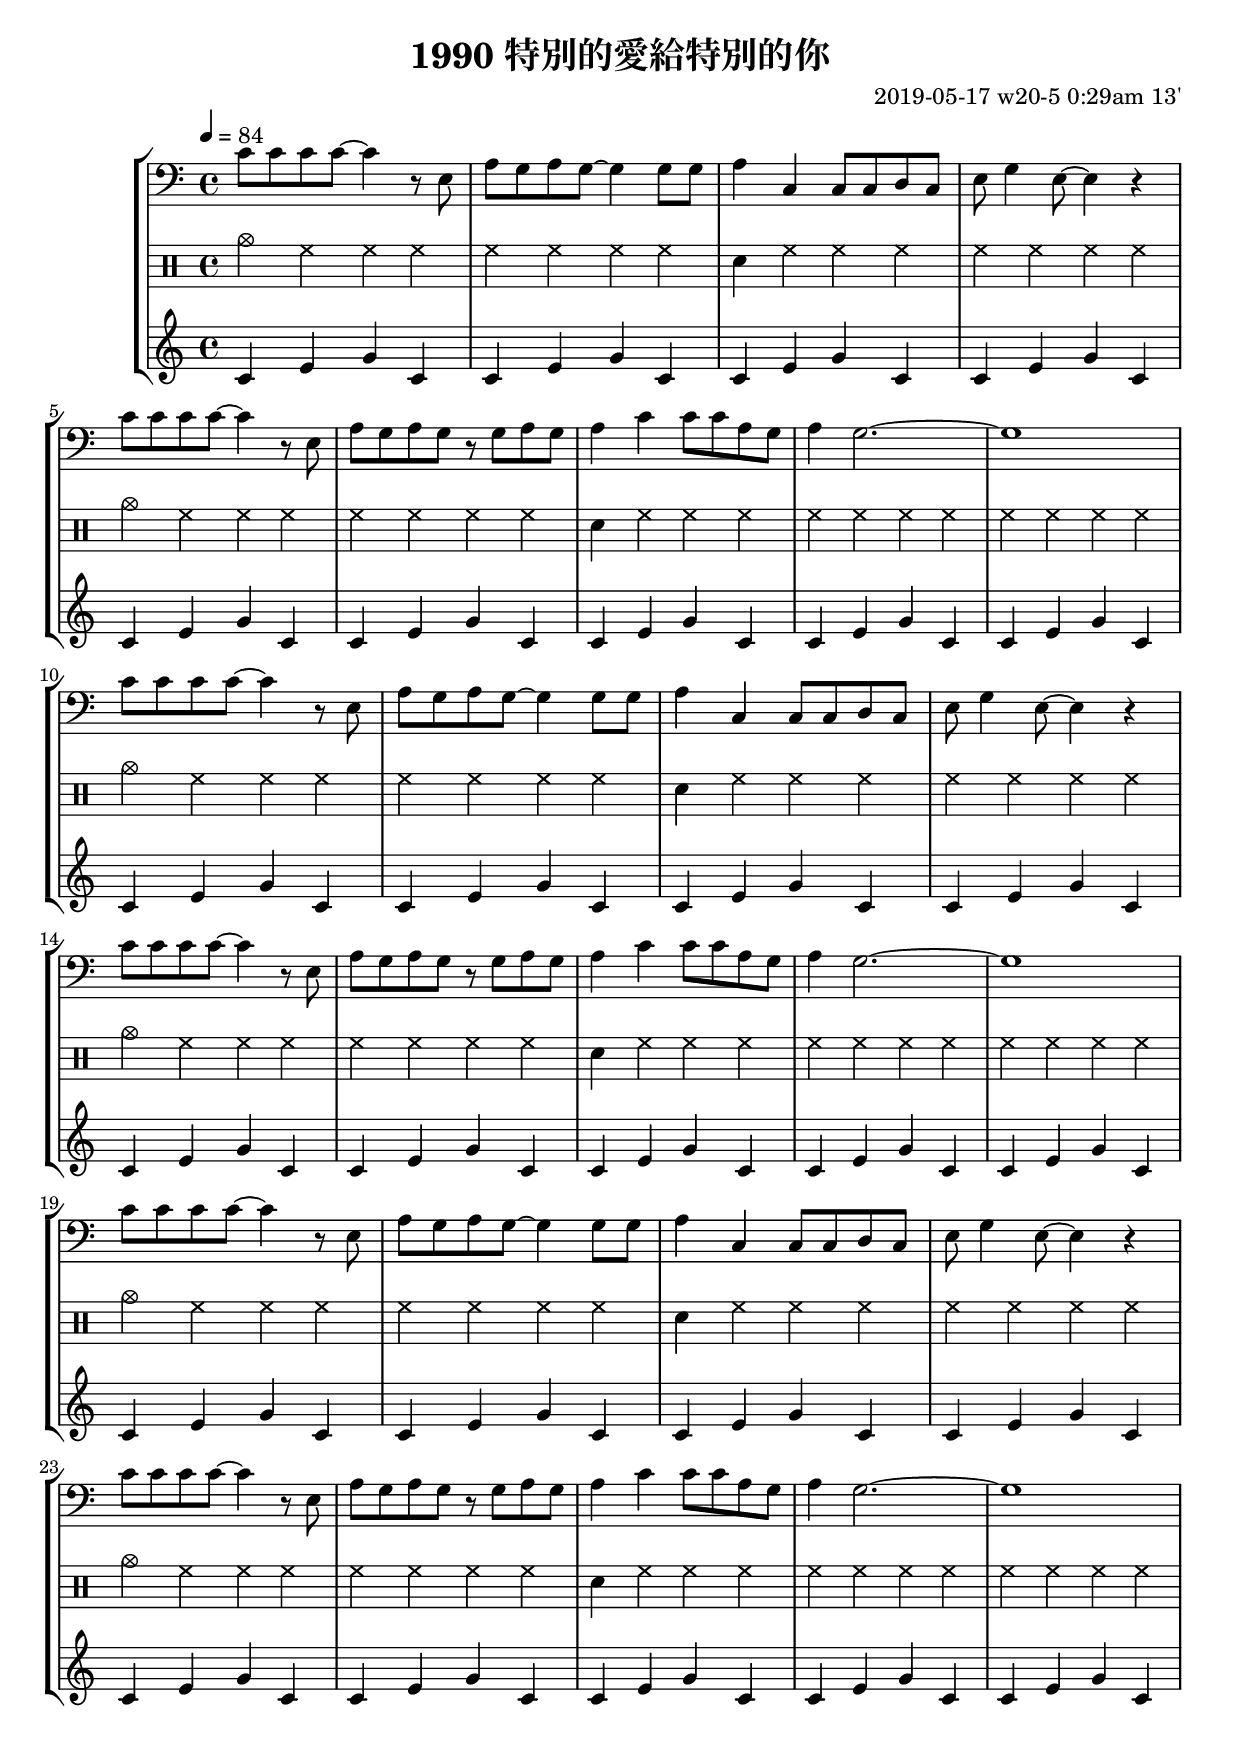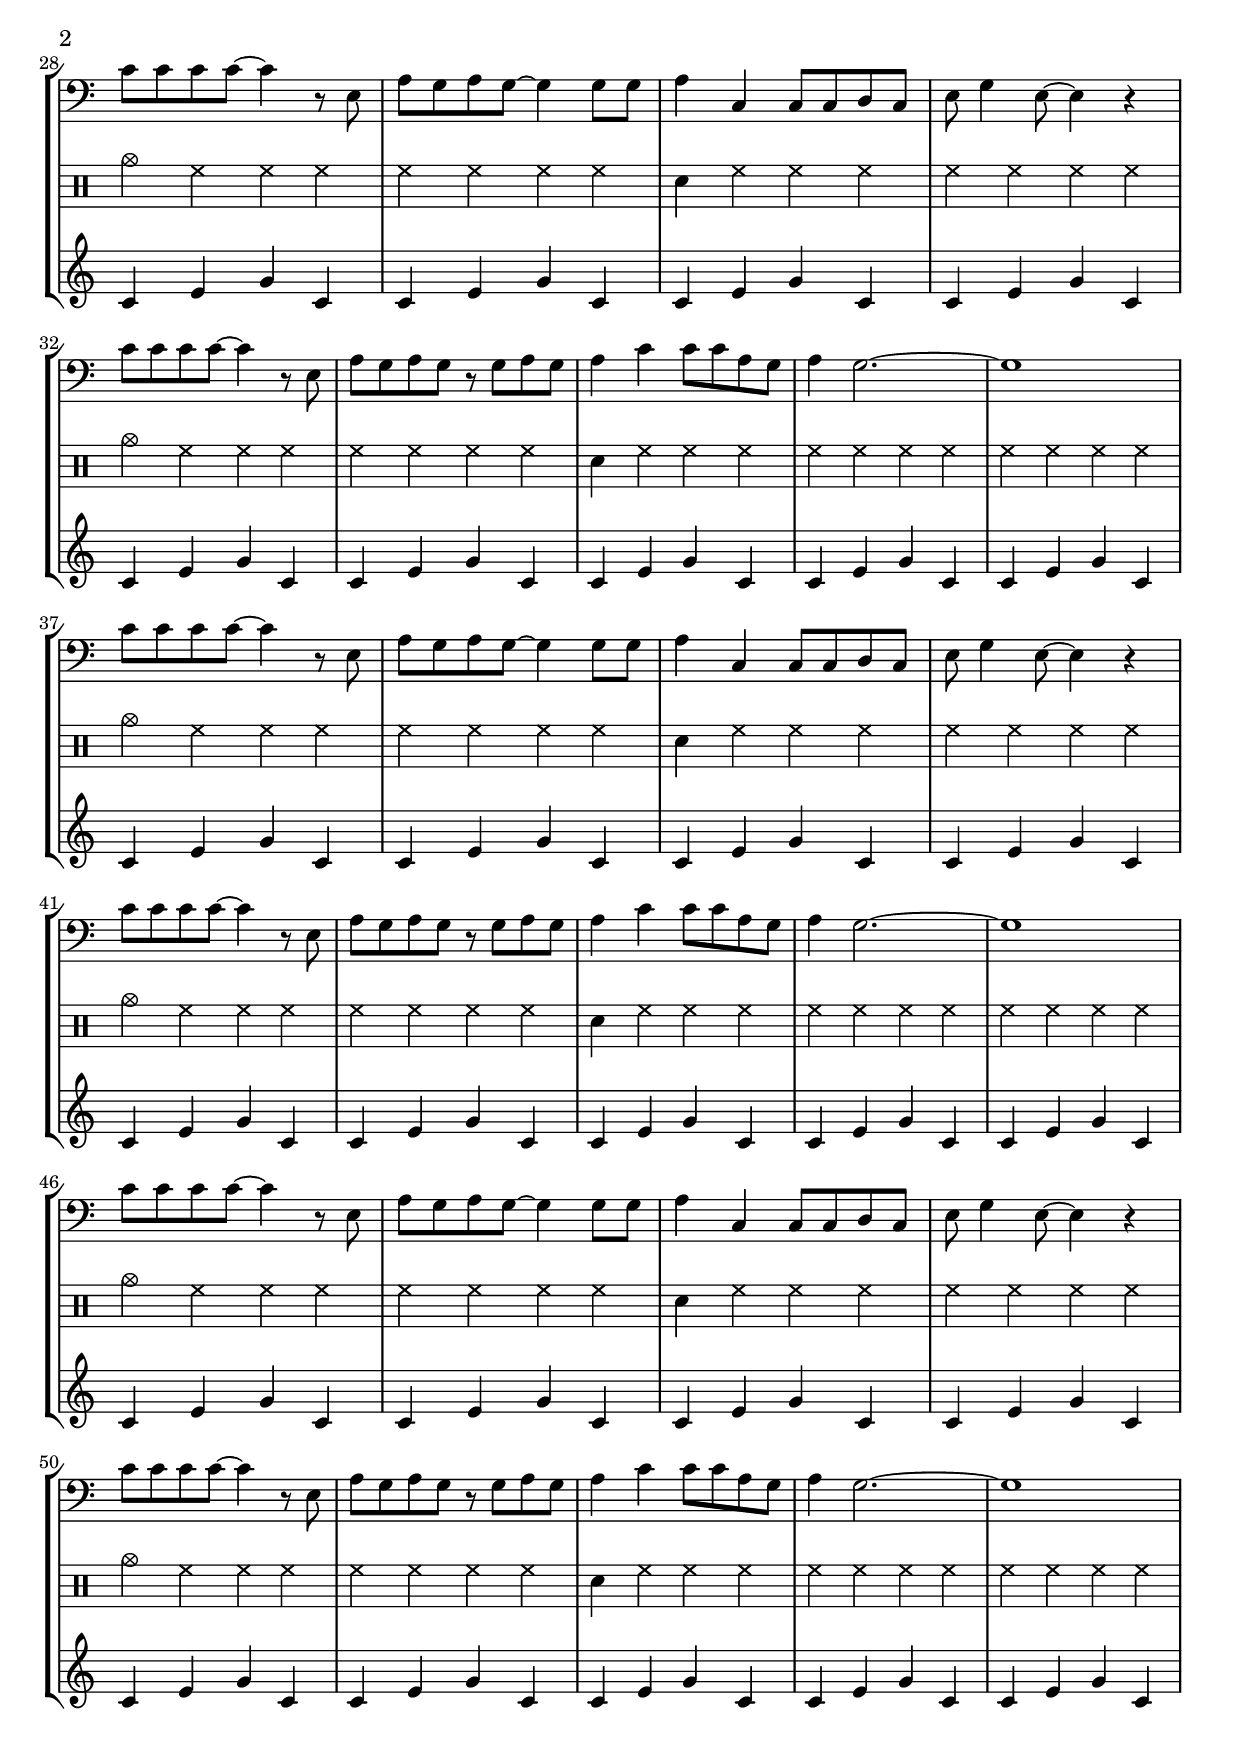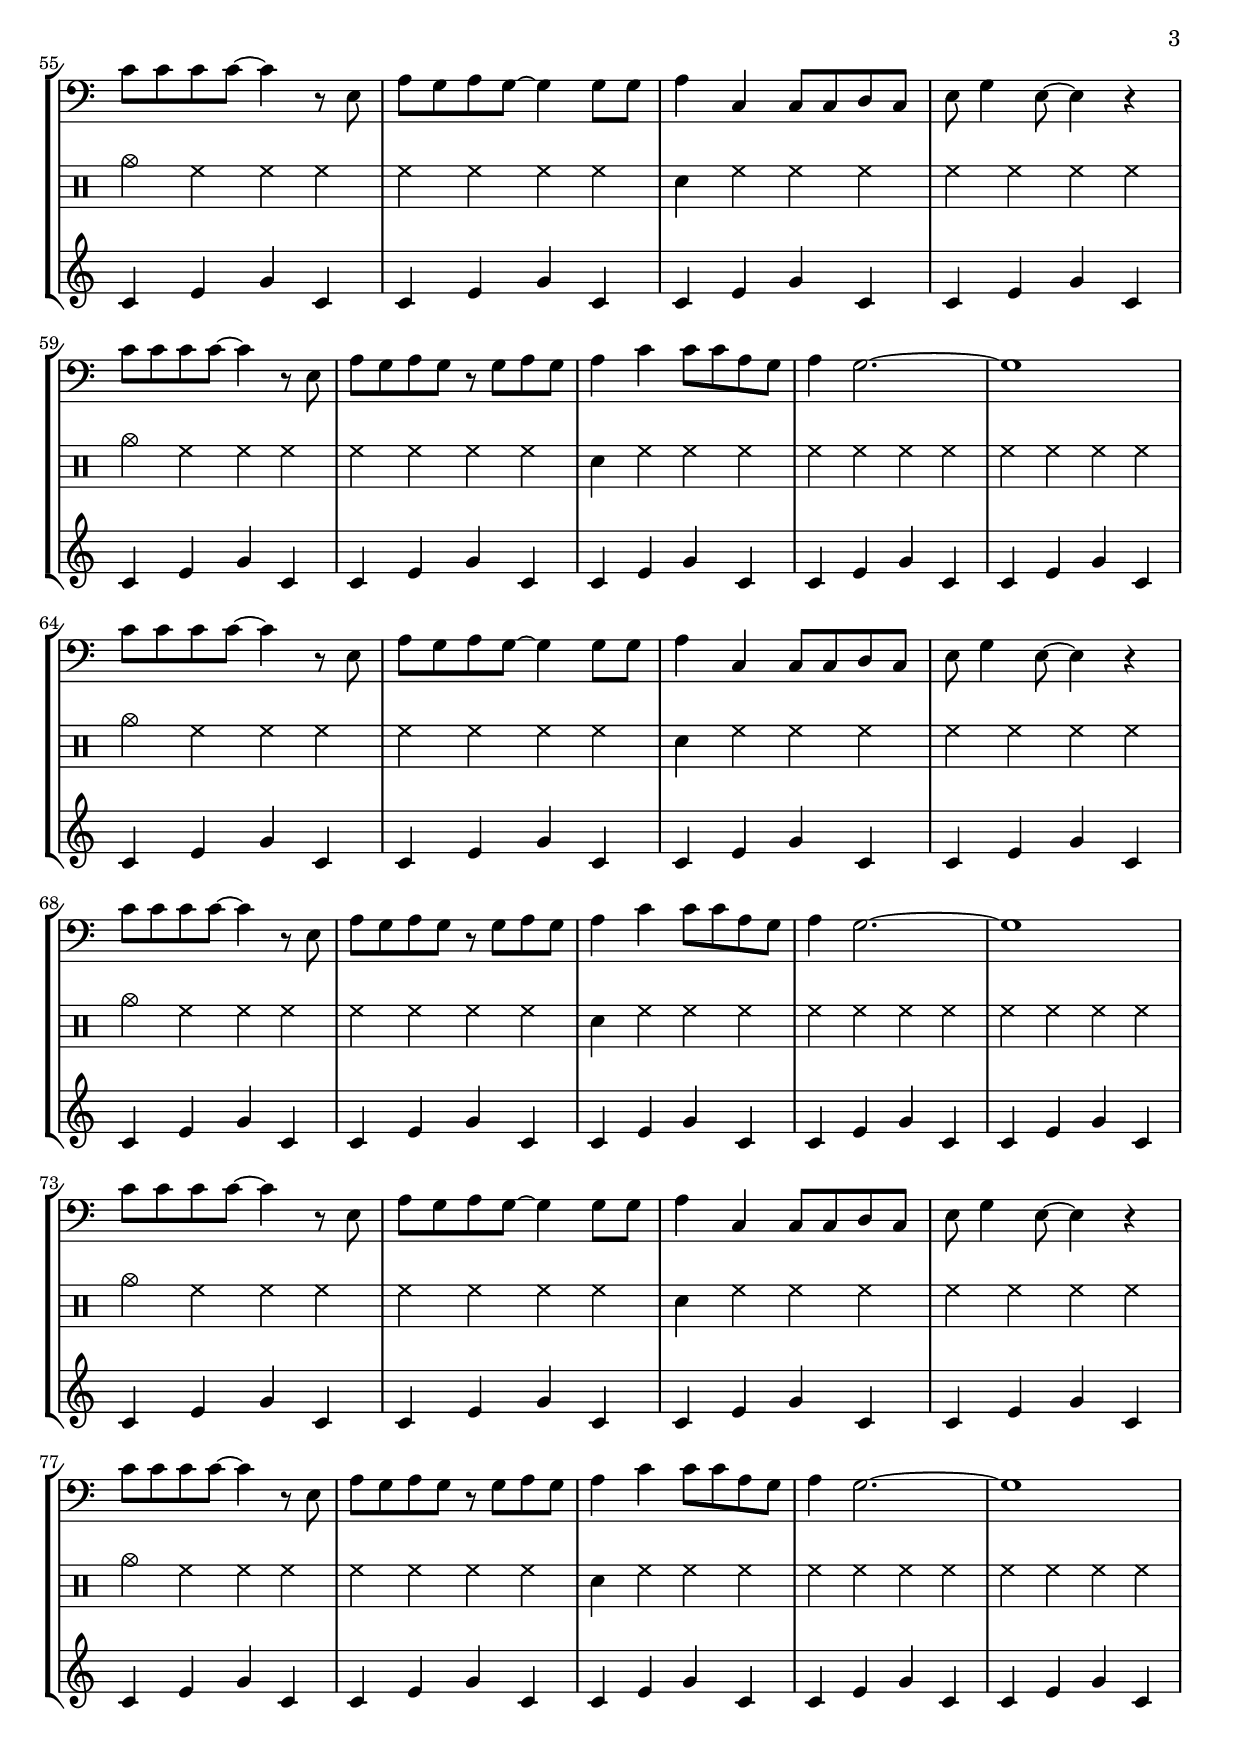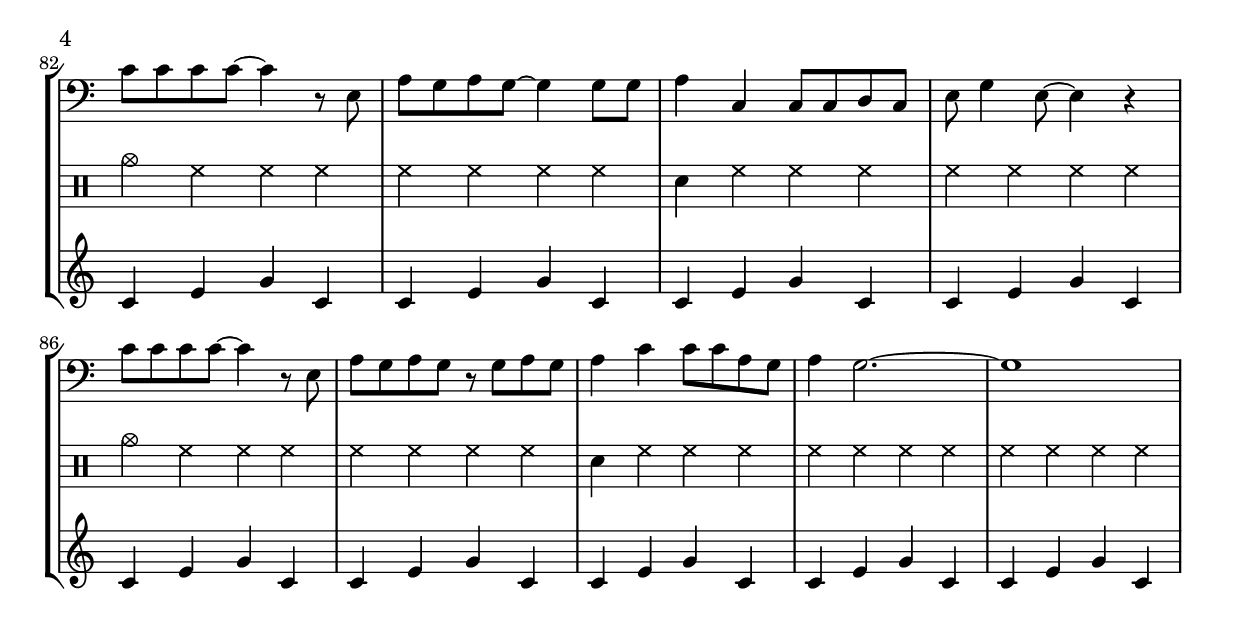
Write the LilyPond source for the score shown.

\header {
  title = "1990 特別的愛給特別的你"
  composer = "2019-05-17 w20-5 0:29am 13'"
}
\language english

%2019/08/14 w33/3 3:45am
metronome = \drummode{
 crashcymbal hh hh hh |
 hh hh hh hh |
 sn hh hh hh |
 hh hh hh hh |
 cymc hh hh hh |
 hh hh hh hh |
 sn hh hh hh |
 hh hh hh hh |
 hh hh hh hh |

 


}

brokenChord =  \transpose c c' {
  c e g c |
  c e g c |
  c e g c |
  c e g c |
  c e g c |
  c e g c |
  c e g c |
  c e g c |
   c e g c |
}

repeatTimes = 10
%60s/84 beats * 9 bars*4 beats per bar*10 times = 0.7 * 360

\score {
  \new StaffGroup <<



  \transpose c c,{ %as

  %2019/08/15 w32/4 11:52am
  \new Staff \with {midiInstrument = #"acoustic guitar (steel)"}
 % \new Staff \with {midiInstrument = #"overdriven guitar"}
  %\new Staff \with {midiInstrument = #"flute"}
  \relative c' {
    \key c \major
    \clef bass
    \tempo 4=84
    
    
    \repeat unfold \repeatTimes {
    c'8 c c c ~ c4 r8 e,|
    a g a g~ g4 

    g8 g |
    a4 c, c8 c d c|
    e g4 e8~ e4 r | \break

    c'8 c c c ~ c4 r8 e,| 
    a g a g r g a g
    a4 c c8 c a g
    a4 g2.~ | g1 | \break

   

    
    }


    }



  }

  \drums {\repeat unfold \repeatTimes \metronome}
  
  \new Staff {\repeat unfold \repeatTimes \brokenChord}
  >>

  \layout {}
  \midi {}
}